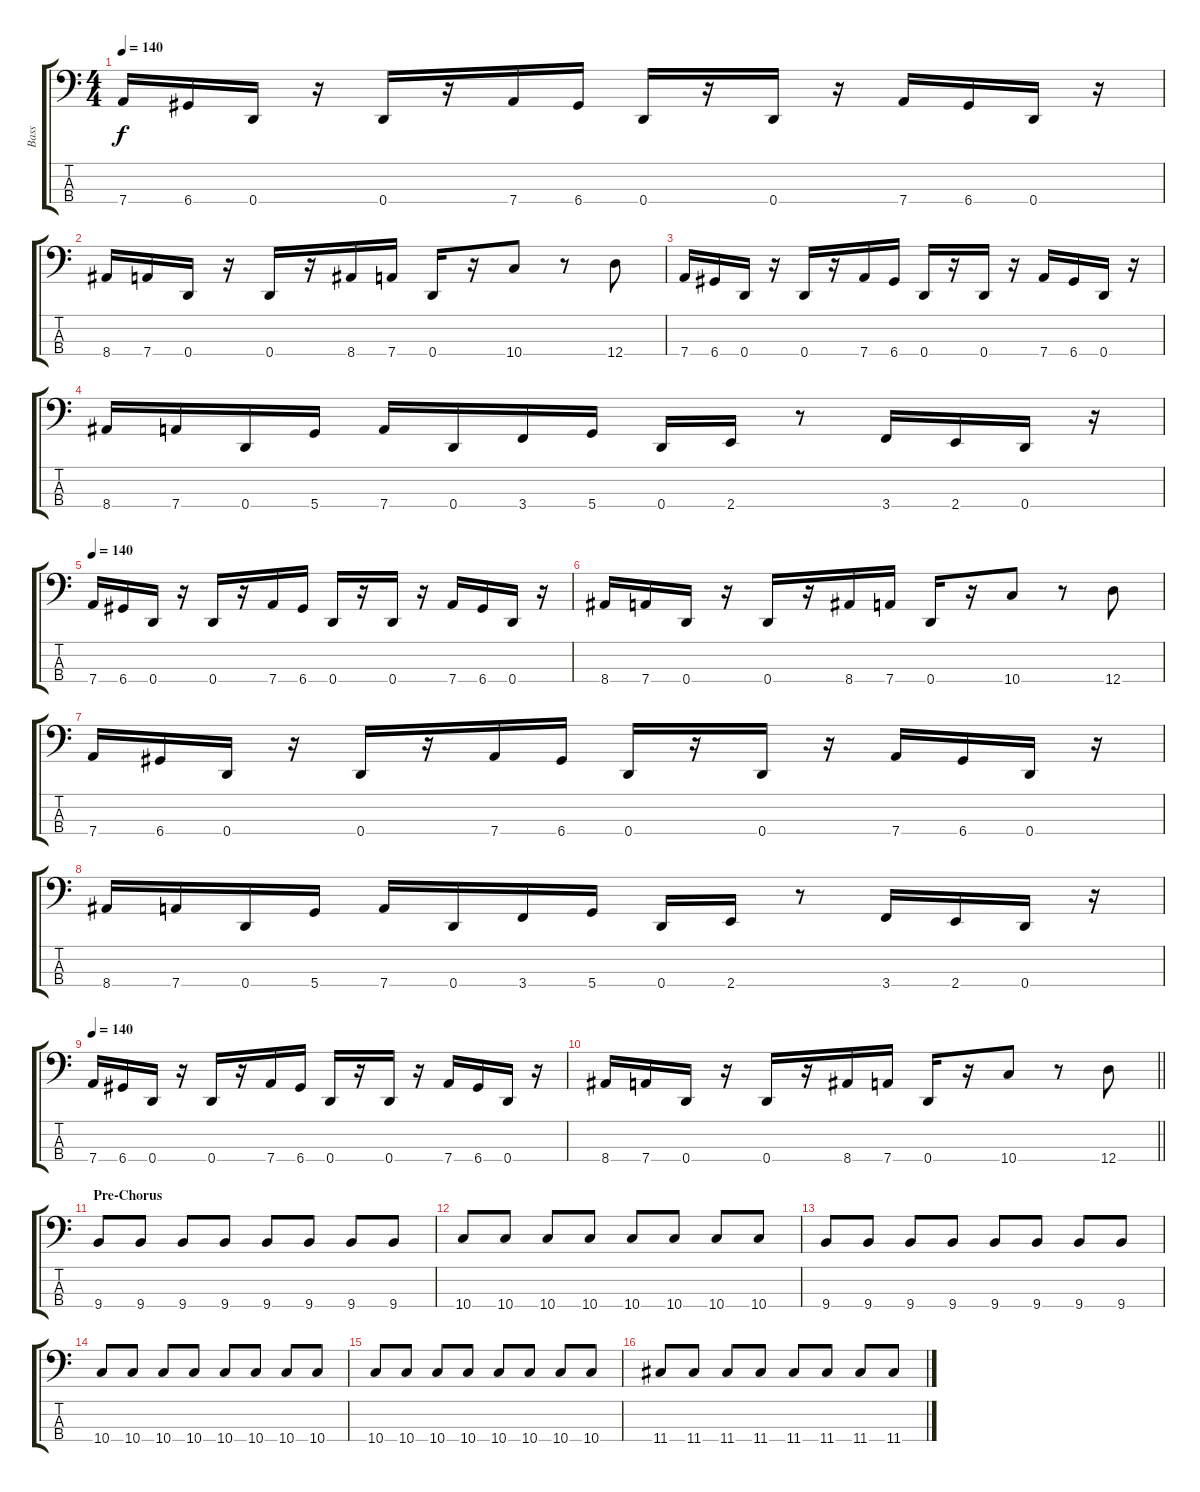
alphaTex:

\track ("Bass" "Bass") {instrument electricbassfinger}
\staff {score tabs}
\tuning (G2 D2 A1 D1) {hide}
\ts (4 4)
\tempo 140
\clef f4
\ks c
7.4.16{dy f} 6.4.16 0.4.16 r.16 0.4.16 r.16 7.4.16 6.4.16 0.4.16 r.16 0.4.16 r.16 7.4.16 6.4.16 0.4.16 r.16 |
8.4.16 7.4.16 0.4.16 r.16 0.4.16 r.16 8.4.16 7.4.16 0.4.16 r.16 10.4.8 r.8 12.4.8 |
7.4.16 6.4.16 0.4.16 r.16 0.4.16 r.16 7.4.16 6.4.16 0.4.16 r.16 0.4.16 r.16 7.4.16 6.4.16 0.4.16 r.16 |
8.4.16 7.4.16 0.4.16 5.4.16 7.4.16 0.4.16 3.4.16 5.4.16 0.4.16 2.4.16 r.8 3.4.16 2.4.16 0.4.16 r.16 |
\tempo 140
7.4.16 6.4.16 0.4.16 r.16 0.4.16 r.16 7.4.16 6.4.16 0.4.16 r.16 0.4.16 r.16 7.4.16 6.4.16 0.4.16 r.16 |
8.4.16 7.4.16 0.4.16 r.16 0.4.16 r.16 8.4.16 7.4.16 0.4.16 r.16 10.4.8 r.8 12.4.8 |
7.4.16 6.4.16 0.4.16 r.16 0.4.16 r.16 7.4.16 6.4.16 0.4.16 r.16 0.4.16 r.16 7.4.16 6.4.16 0.4.16 r.16 |
8.4.16 7.4.16 0.4.16 5.4.16 7.4.16 0.4.16 3.4.16 5.4.16 0.4.16 2.4.16 r.8 3.4.16 2.4.16 0.4.16 r.16 |
\tempo 140
7.4.16 6.4.16 0.4.16 r.16 0.4.16 r.16 7.4.16 6.4.16 0.4.16 r.16 0.4.16 r.16 7.4.16 6.4.16 0.4.16 r.16 |
\barLineRight lightlight
8.4.16 7.4.16 0.4.16 r.16 0.4.16 r.16 8.4.16 7.4.16 0.4.16 r.16 10.4.8 r.8 12.4.8 |
\section ("" "Pre-Chorus")
9.4.8 9.4.8 9.4.8 9.4.8 9.4.8 9.4.8 9.4.8 9.4.8 |
10.4.8 10.4.8 10.4.8 10.4.8 10.4.8 10.4.8 10.4.8 10.4.8 |
9.4.8 9.4.8 9.4.8 9.4.8 9.4.8 9.4.8 9.4.8 9.4.8 |
10.4.8 10.4.8 10.4.8 10.4.8 10.4.8 10.4.8 10.4.8 10.4.8 |
10.4.8 10.4.8 10.4.8 10.4.8 10.4.8 10.4.8 10.4.8 10.4.8 |
11.4.8 11.4.8 11.4.8 11.4.8 11.4.8 11.4.8 11.4.8 11.4.8
